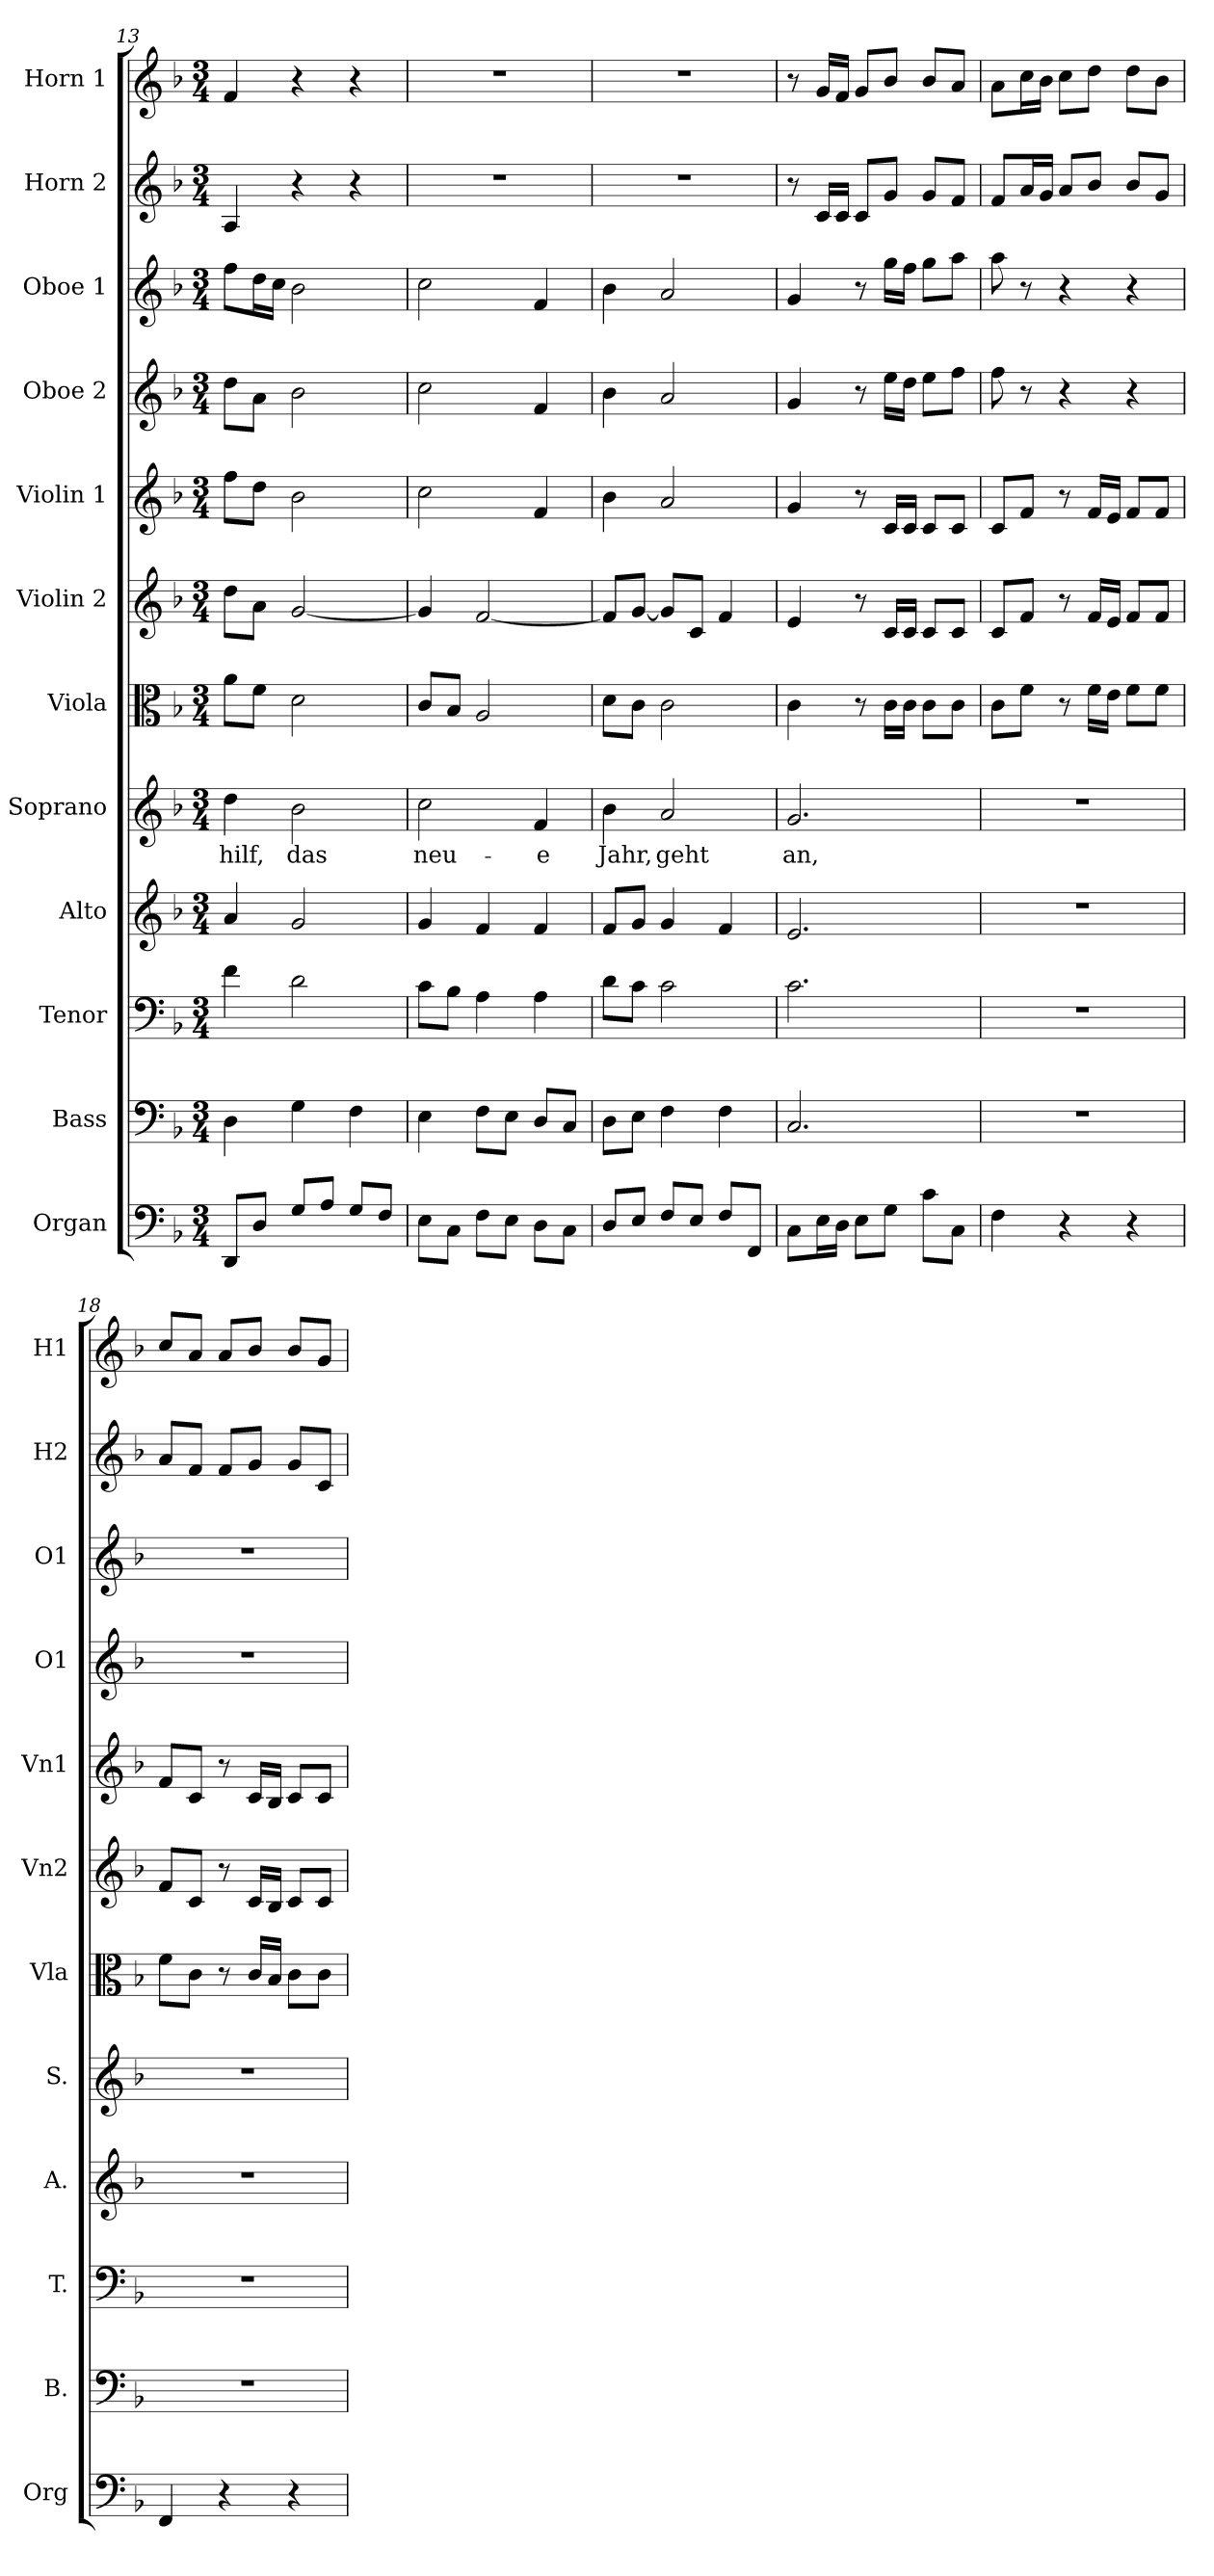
**kern	**kern	**kern	**kern	**kern	**text	**kern	**kern	**kern	**kern	**kern	**kern	**kern
*part12	*part11	*part10	*part9	*part8	*part8	*part7	*part6	*part5	*part4	*part3	*part2	*part1
*staff12	*staff11	*staff10	*staff9	*staff8	*staff8	*staff7	*staff6	*staff5	*staff4	*staff3	*staff2	*staff1
*I"Organ	*I"Bass	*I"Tenor	*I"Alto	*I"Soprano	*	*I"Viola	*I"Violin 2	*I"Violin 1	*I"Oboe 2	*I"Oboe 1	*I"Horn 2	*I"Horn 1
*I'Org	*I'B.	*I'T.	*I'A.	*I'S.	*	*I'Vla	*I'Vn2	*I'Vn1	*I'O1	*I'O1	*I'H2	*I'H1
!!LO:PB:g=z
*clefF4	*clefF4	*clefF4	*clefG2	*clefG2	*	*clefC3	*clefG2	*clefG2	*clefG2	*clefG2	*clefG2	*clefG2
*k[b-]	*k[b-]	*k[b-]	*k[b-]	*k[b-]	*	*k[b-]	*k[b-]	*k[b-]	*k[b-]	*k[b-]	*k[b-]	*k[b-]
*F:	*F:	*F:	*F:	*F:	*	*F:	*F:	*F:	*F:	*F:	*F:	*F:
*M3/4	*M3/4	*M3/4	*M3/4	*M3/4	*	*M3/4	*M3/4	*M3/4	*M3/4	*M3/4	*M3/4	*M3/4
=13	=13	=13	=13	=13	=13	=13	=13	=13	=13	=13	=13	=13
!	!	!	!	!	!LO:LY:b	!	!	!	!	!	!	!
8DD/L	4D\	4f\	4a/	4dd\	hilf,	8a\L	8dd\L	8ff\L	8dd\L	8ff\L	4A/	4f/
8D/J	.	.	.	.	.	8f\J	8a\J	8dd\J	8a\J	16dd\L	.	.
.	.	.	.	.	.	.	.	.	.	16cc\JJ	.	.
!	!	!	!	!	!LO:LY:b	!	!	!	!	!	!	!
8G/L	4G\	2d\	2g/	2b-\	das	2d\	[2g/	2b-\	2b-\	2b-\	4r	4r
8A/J	.	.	.	.	.	.	.	.	.	.	.	.
8G/L	4F\	.	.	.	.	.	.	.	.	.	4r	4r
8F/J	.	.	.	.	.	.	.	.	.	.	.	.
=14	=14	=14	=14	=14	=14	=14	=14	=14	=14	=14	=14	=14
!	!	!	!	!	!LO:LY:b	!	!	!	!	!	!	!
8E\L	4E\	8c\L	4g/	2cc\	neu-	8c/L	4g/]	2cc\	2cc\	2cc\	2.r	2.r
8C\J	.	8B-\J	.	.	.	8B-/J	.	.	.	.	.	.
8F\L	8F\L	4A\	4f/	.	.	2A/	[2f/	.	.	.	.	.
8E\J	8E\J	.	.	.	.	.	.	.	.	.	.	.
!	!	!	!	!	!LO:LY:b	!	!	!	!	!	!	!
8D\L	8D/L	4A\	4f/	4f/	-e	.	.	4f/	4f/	4f/	.	.
8C\J	8C/J	.	.	.	.	.	.	.	.	.	.	.
=15	=15	=15	=15	=15	=15	=15	=15	=15	=15	=15	=15	=15
!	!	!	!	!	!LO:LY:b	!	!	!	!	!	!	!
8D/L	8D\L	8d\L	8f/L	4b-\	Jahr,	8d\L	8f/L]	4b-\	4b-\	4b-\	2.r	2.r
8E/J	8E\J	8c\J	8g/J	.	.	8c\J	[8g/J	.	.	.	.	.
!	!	!	!	!	!LO:LY:b	!	!	!	!	!	!	!
8F/L	4F\	2c\	4g/	2a/	geht	2c\	8g/L]	2a/	2a/	2a/	.	.
8E/J	.	.	.	.	.	.	8c/J	.	.	.	.	.
8F/L	4F\	.	4f/	.	.	.	4f/	.	.	.	.	.
8FF/J	.	.	.	.	.	.	.	.	.	.	.	.
=16	=16	=16	=16	=16	=16	=16	=16	=16	=16	=16	=16	=16
!	!	!	!	!	!LO:LY:b	!	!	!	!	!	!	!
8C\L	2.C/	2.c\	2.e/	2.g/	an,	4c\	4e/	4g/	4g/	4g/	8r	8r
16E\L	.	.	.	.	.	.	.	.	.	.	16c/LL	16g/LL
16D\JJ	.	.	.	.	.	.	.	.	.	.	16c/JJ	16f/JJ
8E\L	.	.	.	.	.	8r	8r	8r	8r	8r	8c/L	8g/L
8G\J	.	.	.	.	.	16c\LL	16c/LL	16c/LL	16ee\LL	16gg\LL	8g/J	8b-/J
.	.	.	.	.	.	16c\JJ	16c/JJ	16c/JJ	16dd\JJ	16ff\JJ	.	.
8c\L	.	.	.	.	.	8c\L	8c/L	8c/L	8ee\L	8gg\L	8g/L	8b-/L
8C\J	.	.	.	.	.	8c\J	8c/J	8c/J	8ff\J	8aa\J	8f/J	8a/J
!!LO:PB:g=z
=17	=17	=17	=17	=17	=17	=17	=17	=17	=17	=17	=17	=17
4F\	2.r	2.r	2.r	2.r	.	8c\L	8c/L	8c/L	8ff\	8aa\	8f/L	8a\L
.	.	.	.	.	.	8f\J	8f/J	8f/J	8r	8r	16a/L	16cc\L
.	.	.	.	.	.	.	.	.	.	.	16g/JJ	16b-\JJ
4r	.	.	.	.	.	8r	8r	8r	4r	4r	8a/L	8cc\L
.	.	.	.	.	.	16f\LL	16f/LL	16f/LL	.	.	8b-/J	8dd\J
.	.	.	.	.	.	16e\JJ	16e/JJ	16e/JJ	.	.	.	.
4r	.	.	.	.	.	8f\L	8f/L	8f/L	4r	4r	8b-/L	8dd\L
.	.	.	.	.	.	8f\J	8f/J	8f/J	.	.	8g/J	8b-\J
=18	=18	=18	=18	=18	=18	=18	=18	=18	=18	=18	=18	=18
4FF/	2.r	2.r	2.r	2.r	.	8f\L	8f/L	8f/L	2.r	2.r	8a/L	8cc/L
.	.	.	.	.	.	8c\J	8c/J	8c/J	.	.	8f/J	8a/J
4r	.	.	.	.	.	8r	8r	8r	.	.	8f/L	8a/L
.	.	.	.	.	.	16c/LL	16c/LL	16c/LL	.	.	8g/J	8b-/J
.	.	.	.	.	.	16B-/JJ	16B-/JJ	16B-/JJ	.	.	.	.
4r	.	.	.	.	.	8c\L	8c/L	8c/L	.	.	8g/L	8b-/L
.	.	.	.	.	.	8c\J	8c/J	8c/J	.	.	8c/J	8g/J
=	=	=	=	=	=	=	=	=	=	=	=	=
*-	*-	*-	*-	*-	*-	*-	*-	*-	*-	*-	*-	*-
